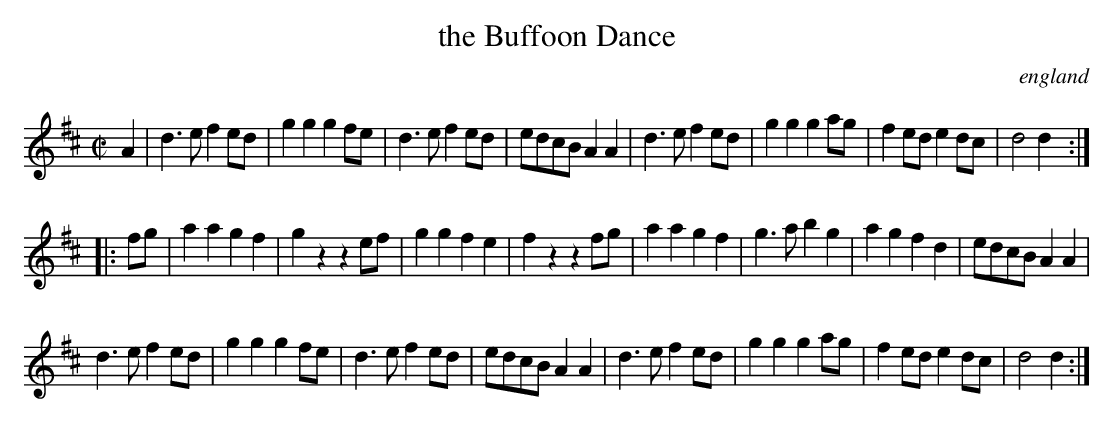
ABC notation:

X:1
T:the Buffoon Dance
O:england
M:C|
K:D
A2|\
d3e f2ed| g2g2 g2fe| d3e f2ed| edcB A2A2|\
d3e f2ed| g2g2 g2ag| f2ed e2dc| d4 d2::
fg|\
a2a2 g2f2| g2z2 z2 ef| g2g2 f2e2| f2z2 z2fg|\
a2a2 g2f2| g3a b2g2| a2g2 f2d2| edcB A2A2|
d3e f2ed| g2g2 g2fe| d3e f2ed| edcB A2A2|\
d3e f2ed| g2g2 g2ag| f2ed e2dc| d4 d2:|
